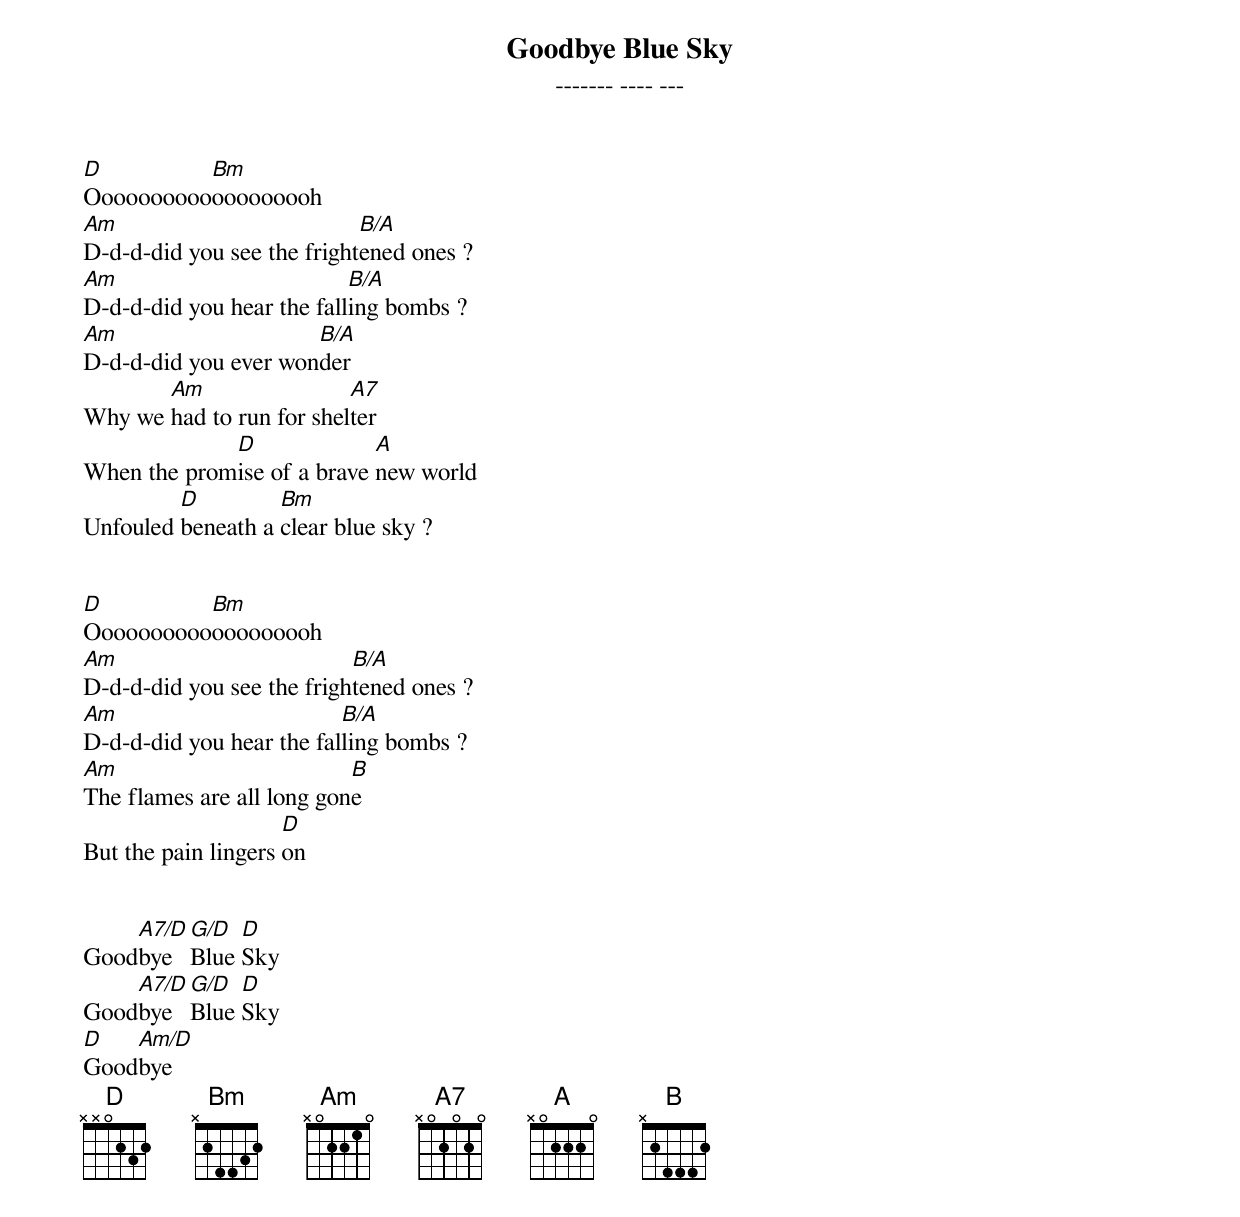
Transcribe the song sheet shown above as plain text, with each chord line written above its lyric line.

Goodbye Blue Sky
------- ---- ---
D         Bm
Ooooooooooooooooooh
Am                          B/A
D-d-d-did you see the frightened ones ?
Am                         B/A
D-d-d-did you hear the falling bombs ?
Am                    B/A
D-d-d-did you ever wonder
       Am                 A7
Why we had to run for shelter
             D              A
When the promise of a brave new world
         D         Bm
Unfouled beneath a clear blue sky ?


D         Bm
Ooooooooooooooooooh
Am                         B/A
D-d-d-did you see the frightened ones ?
Am                        B/A
D-d-d-did you hear the falling bombs ?
Am                         B
The flames are all long gone
                     D
But the pain lingers on


    A7/D G/D  D
Goodbye  Blue Sky
    A7/D G/D  D
Goodbye  Blue Sky
D   Am/D
Goodbye
